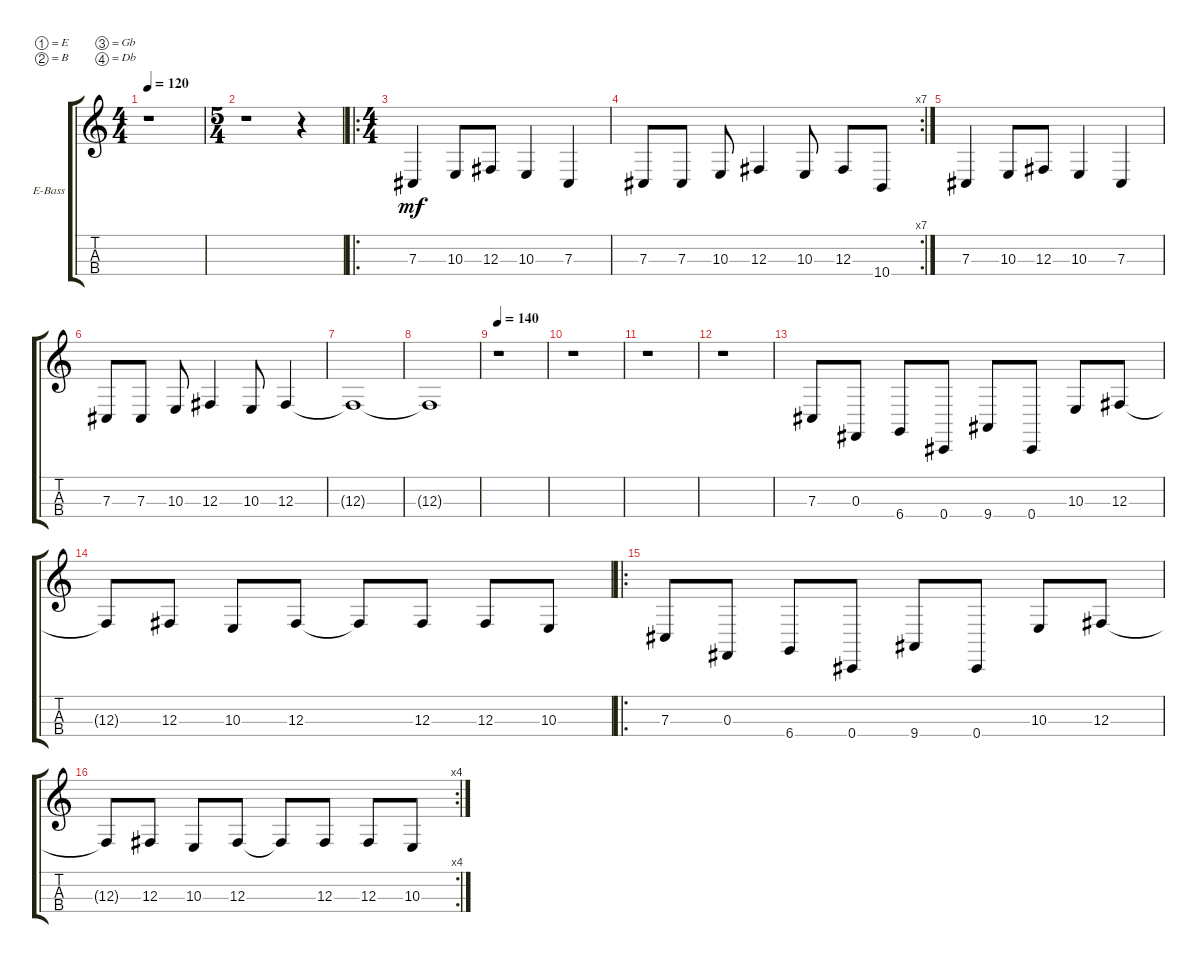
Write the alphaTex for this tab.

\bracketExtendMode groupsimilarinstruments
\firstSystemTrackNameOrientation horizontal
\otherSystemsTrackNameOrientation horizontal
\track ("Electric Bass" "E-Bass") {instrument electricbassfinger}
\staff {score tabs}
\tuning (E2 B1 Gb1 Db1)
\ts (4 4)
\tempo 120
\clef g2
\ks c
r.1{dy mf} |
\ts (5 4)
r.1 r.4 |
\ro
\ts (4 4)
7.3.4 10.3.8 12.3.8 10.3.4 7.3.4 |
\rc 7
7.3.8 7.3.8 10.3.8 12.3.4 10.3.8 12.3.8 10.4.8 |
7.3.4 10.3.8 12.3.8 10.3.4 7.3.4 |
7.3.8 7.3.8 10.3.8 12.3.4 10.3.8 12.3.4 |
12.3{t}.1 |
12.3{t}.1 |
\tempo 140
r.1 |
r.1 |
r.1 |
r.1 |
7.3.8 0.3.8 6.4.8 0.4.8 9.4.8 0.4.8 10.3.8 12.3.8 |
12.3{t}.8 12.3.8 10.3.8 12.3.8 12.3{t}.8 12.3.8 12.3.8 10.3.8 |
\ro
7.3.8 0.3.8 6.4.8 0.4.8 9.4.8 0.4.8 10.3.8 12.3.8 |
\rc 4
12.3{t}.8 12.3.8 10.3.8 12.3.8 12.3{t}.8 12.3.8 12.3.8 10.3.8
